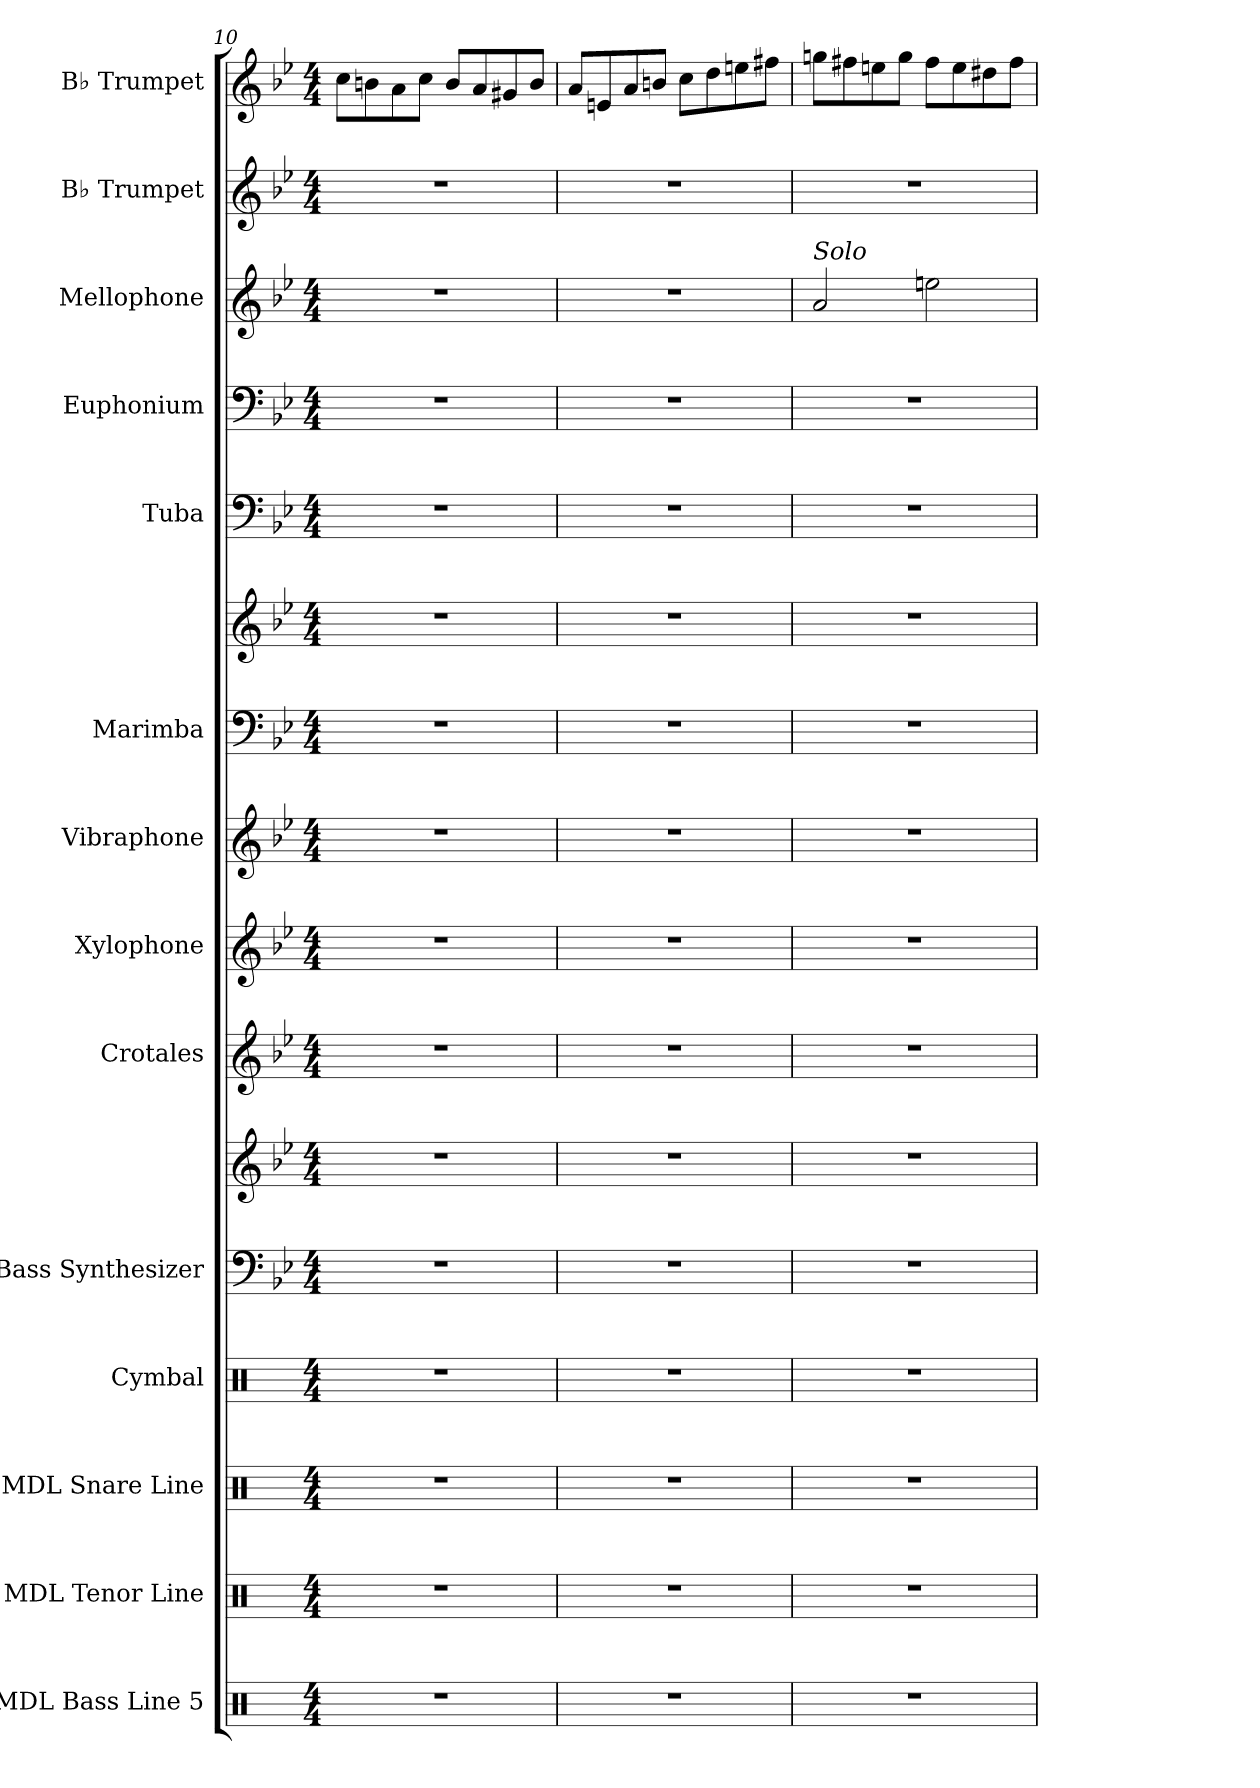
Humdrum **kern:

**kern	**kern	**kern	**kern	**kern	**kern	**kern	**kern	**kern	**kern	**kern	**kern	**kern	**kern	**kern	**kern
*part14	*part13	*part12	*part11	*part10	*part10	*part9	*part8	*part7	*part6	*part6	*part5	*part4	*part3	*part2	*part1
*staff16	*staff15	*staff14	*staff13	*staff12	*staff11	*staff10	*staff9	*staff8	*staff7	*staff6	*staff5	*staff4	*staff3	*staff2	*staff1
*I"MDL Bass Line 5	*I"MDL Tenor Line	*I"MDL Snare Line	*I"Cymbal	*I"Bass Synthesizer	*	*I"Crotales	*I"Xylophone	*I"Vibraphone	*I"Marimba	*	*I"Tuba	*I"Euphonium	*I"Mellophone	*I"B♭ Trumpet	*I"B♭ Trumpet
*I'B. L.	*I'T. L.	*I'S. L.	*I'Cym.	*I'Synth.	*	*I'Crot.	*I'Xyl.	*I'Vib.	*I'Mrm.	*	*I'Tba.	*I'Euph.	*I'Mello.	*I'B♭ Tpt.	*I'B♭ Tpt.
*clefX	*clefX	*clefX	*clefX	*clefF4	*clefG2	*clefG2	*clefG2	*clefG2	*clefF4	*clefG2	*clefF4	*clefF4	*clefG2	*clefG2	*clefG2
*	*	*	*	*	*	*ITrd-14c-24	*ITrd-7c-12	*	*	*	*	*	*ITrd4c7	*ITrd1c2	*ITrd1c2
*k[]	*k[]	*k[]	*k[]	*k[b-e-]	*k[b-e-]	*k[b-e-]	*k[b-e-]	*k[b-e-]	*k[b-e-]	*k[b-e-]	*k[b-e-]	*k[b-e-]	*k[b-e-a-]	*k[b-e-a-d-]	*k[b-e-a-d-]
*M4/4	*M4/4	*M4/4	*M4/4	*M4/4	*M4/4	*M4/4	*M4/4	*M4/4	*M4/4	*M4/4	*M4/4	*M4/4	*M4/4	*M4/4	*M4/4
=10	=10	=10	=10	=10	=10	=10	=10	=10	=10	=10	=10	=10	=10	=10	=10
1r	1r	1r	1r	1r	1r	1r	1r	1r	1r	1r	1r	1r	1r	1r	8b-\L
.	.	.	.	.	.	.	.	.	.	.	.	.	.	.	8an\
.	.	.	.	.	.	.	.	.	.	.	.	.	.	.	8g\
.	.	.	.	.	.	.	.	.	.	.	.	.	.	.	8b-\J
.	.	.	.	.	.	.	.	.	.	.	.	.	.	.	8a/L
.	.	.	.	.	.	.	.	.	.	.	.	.	.	.	8g/
.	.	.	.	.	.	.	.	.	.	.	.	.	.	.	8f#X/
.	.	.	.	.	.	.	.	.	.	.	.	.	.	.	8a/J
=11	=11	=11	=11	=11	=11	=11	=11	=11	=11	=11	=11	=11	=11	=11	=11
1r	1r	1r	1r	1r	1r	1r	1r	1r	1r	1r	1r	1r	1r	1r	8g/L
.	.	.	.	.	.	.	.	.	.	.	.	.	.	.	8dn/
.	.	.	.	.	.	.	.	.	.	.	.	.	.	.	8g/
.	.	.	.	.	.	.	.	.	.	.	.	.	.	.	8an/J
.	.	.	.	.	.	.	.	.	.	.	.	.	.	.	8b-\L
.	.	.	.	.	.	.	.	.	.	.	.	.	.	.	8cc\
.	.	.	.	.	.	.	.	.	.	.	.	.	.	.	8ddn\
.	.	.	.	.	.	.	.	.	.	.	.	.	.	.	8een\J
!!LO:PB:g=z
=12	=12	=12	=12	=12	=12	=12	=12	=12	=12	=12	=12	=12	=12	=12	=12
!	!	!	!	!	!	!	!	!	!	!	!	!	!LO:TX:a:i:t=Solo	!	!
1r	1r	1r	1r	1r	1r	1r	1r	1r	1r	1r	1r	1r	2d/	1r	8ffn\L
.	.	.	.	.	.	.	.	.	.	.	.	.	.	.	8een\
.	.	.	.	.	.	.	.	.	.	.	.	.	.	.	8ddn\
.	.	.	.	.	.	.	.	.	.	.	.	.	.	.	8ff\J
.	.	.	.	.	.	.	.	.	.	.	.	.	2an\	.	8ee\L
.	.	.	.	.	.	.	.	.	.	.	.	.	.	.	8dd\
.	.	.	.	.	.	.	.	.	.	.	.	.	.	.	8cc#X\
.	.	.	.	.	.	.	.	.	.	.	.	.	.	.	8ee\J
=	=	=	=	=	=	=	=	=	=	=	=	=	=	=	=
*-	*-	*-	*-	*-	*-	*-	*-	*-	*-	*-	*-	*-	*-	*-	*-
